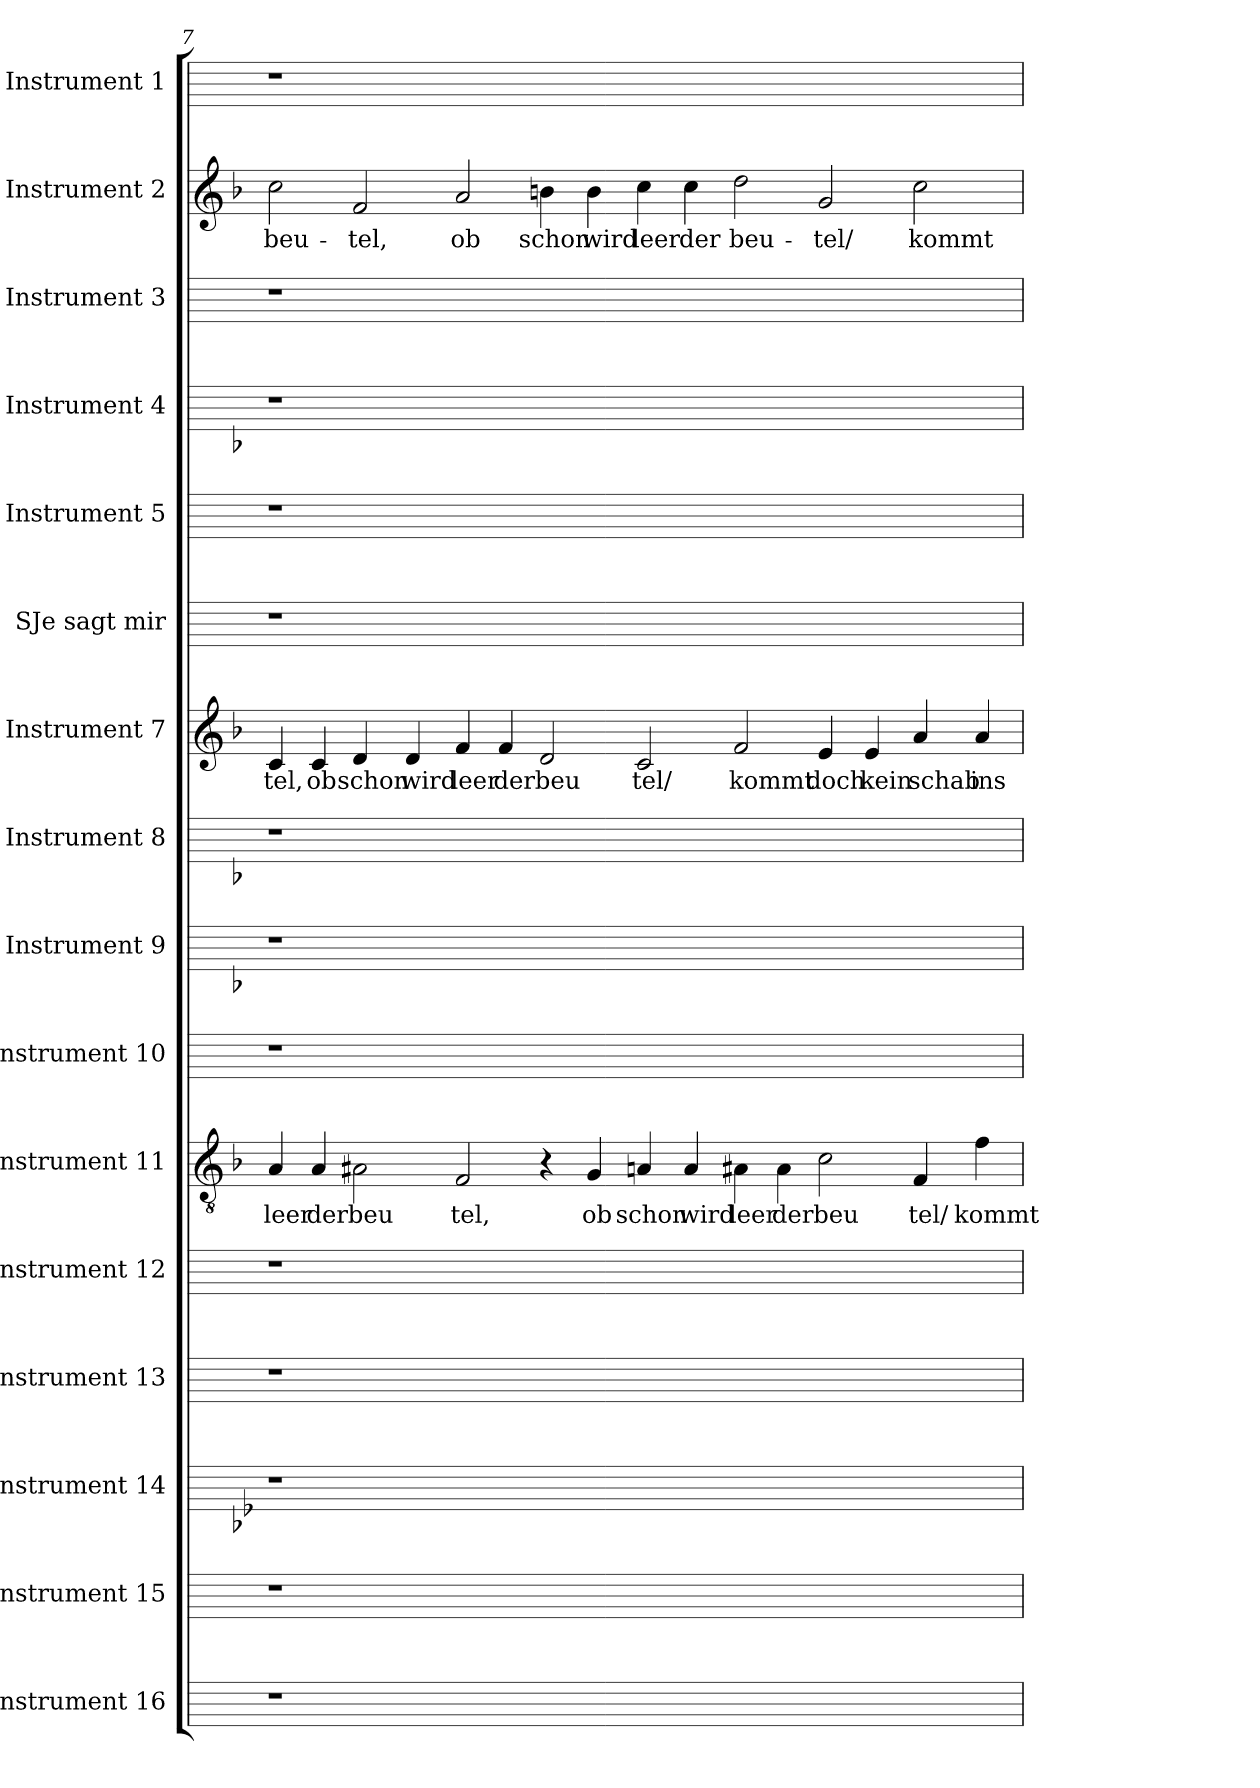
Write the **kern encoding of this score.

**kern	**kern	**kern	**kern	**kern	**kern	**text	**kern	**kern	**kern	**kern	**text	**kern	**kern	**kern	**kern	**kern	**text	**kern
*part16	*part15	*part14	*part13	*part12	*part11	*part11	*part10	*part9	*part8	*part7	*part7	*part6	*part5	*part4	*part3	*part2	*part2	*part1
*staff16	*staff15	*staff14	*staff13	*staff12	*staff11	*staff11	*staff10	*staff9	*staff8	*staff7	*staff7	*staff6	*staff5	*staff4	*staff3	*staff2	*staff2	*staff1
*I"Instrument 16	*I"Instrument 15	*I"Instrument 14	*I"Instrument 13	*I"Instrument 12	*I"Instrument 11	*	*I"Instrument 10	*I"Instrument 9	*I"Instrument 8	*I"Instrument 7	*	*I"SJe sagt mir	*I"Instrument 5	*I"Instrument 4	*I"Instrument 3	*I"Instrument 2	*	*I"Instrument 1
!!LO:LB:g=z
*	*	*	*	*	*clefGv2	*	*	*	*	*clefG2	*	*	*	*	*	*clefG2	*	*
*ITrd1c2	*ITrd1c2	*	*ITrd1c2	*ITrd1c2	*ITrd1c2	*	*ITrd1c2	*ITrd-3c-5	*ITrd-3c-5	*ITrd1c2	*	*ITrd1c2	*ITrd1c2	*ITrd-3c-5	*ITrd1c2	*ITrd1c2	*	*ITrd-3c-5
*	*	*k[b-e-]	*	*	*k[b-e-a-]	*	*	*k[b-e-]	*k[b-e-]	*k[b-e-a-]	*	*	*	*k[b-e-]	*	*k[b-e-a-]	*	*
*	*	*B-:	*	*	*E-:	*	*	*B-:	*B-:	*E-:	*	*	*	*B-:	*	*E-:	*	*
=7	=7	=7	=7	=7	=7	=7	=7	=7	=7	=7	=7	=7	=7	=7	=7	=7	=7	=7
!	!	!	!	!	!	!LO:LY:b:cj	!	!	!	!	!LO:LY:b:cj	!	!	!	!	!	!LO:LY:b:cj	!
1r	1r	1r	1r	1r	4G/	leer	1r	1r	1r	4B-/	tel,	1r	1r	1r	1r	2b-\	beu-	1r
!	!	!	!	!	!	!LO:LY:b:cj	!	!	!	!	!LO:LY:b:cj	!	!	!	!	!	!	!
.	.	.	.	.	4G/	der	.	.	.	4B-/	ob	.	.	.	.	.	.	.
!	!	!	!	!	!	!LO:LY:b:cj	!	!	!	!	!LO:LY:b:cj	!	!	!	!	!	!LO:LY:b:cj	!
.	.	.	.	.	2G#\	beu	.	.	.	4c/	schon	.	.	.	.	2e-/	-tel,	.
!	!	!	!	!	!	!	!	!	!	!	!LO:LY:b:cj	!	!	!	!	!	!	!
.	.	.	.	.	.	.	.	.	.	4c/	wird	.	.	.	.	.	.	.
!	!	!	!	!	!	!LO:LY:b:cj	!	!	!	!	!LO:LY:b:cj	!	!	!	!	!	!LO:LY:b:cj	!
0.ryy	0.ryy	0.ryy	0.ryy	0.ryy	2E-/	tel,	0.ryy	0.ryy	0.ryy	4e-/	leer	0.ryy	0.ryy	0.ryy	0.ryy	2g/	ob	0.ryy
!	!	!	!	!	!	!	!	!	!	!	!LO:LY:b:cj	!	!	!	!	!	!	!
.	.	.	.	.	.	.	.	.	.	4e-/	der	.	.	.	.	.	.	.
!	!	!	!	!	!	!	!	!	!	!	!LO:LY:b:cj	!	!	!	!	!	!LO:LY:b:cj	!
.	.	.	.	.	4r	.	.	.	.	2c/	beu	.	.	.	.	4an\	schon	.
!	!	!	!	!	!	!LO:LY:b:cj	!	!	!	!	!	!	!	!	!	!	!LO:LY:b:cj	!
.	.	.	.	.	4F/	ob	.	.	.	.	.	.	.	.	.	4a\	wird	.
!	!	!	!	!	!	!LO:LY:b:cj	!	!	!	!	!LO:LY:b:cj	!	!	!	!	!	!LO:LY:b:cj	!
.	.	.	.	.	4G/	schon	.	.	.	2B-/	tel/	.	.	.	.	4b-\	leer	.
!	!	!	!	!	!	!LO:LY:b:cj	!	!	!	!	!	!	!	!	!	!	!LO:LY:b:cj	!
.	.	.	.	.	4G/	wird	.	.	.	.	.	.	.	.	.	4b-\	der	.
!	!	!	!	!	!	!LO:LY:b:cj	!	!	!	!	!LO:LY:b:cj	!	!	!	!	!	!LO:LY:b:cj	!
.	.	.	.	.	4G#\	leer	.	.	.	2e-/	kommt	.	.	.	.	2cc\	beu-	.
!	!	!	!	!	!	!LO:LY:b:cj	!	!	!	!	!	!	!	!	!	!	!	!
.	.	.	.	.	4G#\	der	.	.	.	.	.	.	.	.	.	.	.	.
!	!	!	!	!	!	!LO:LY:b:cj	!	!	!	!	!LO:LY:b:cj	!	!	!	!	!	!LO:LY:b:cj	!
.	.	.	.	.	2B-\	beu	.	.	.	4d/	doch	.	.	.	.	2f/	-tel/	.
!	!	!	!	!	!	!	!	!	!	!	!LO:LY:b:cj	!	!	!	!	!	!	!
.	.	.	.	.	.	.	.	.	.	4d/	kein	.	.	.	.	.	.	.
!	!	!	!	!	!	!LO:LY:b:cj	!	!	!	!	!LO:LY:b:cj	!	!	!	!	!	!LO:LY:b:cj	!
.	.	.	.	.	4E-/	tel/	.	.	.	4g/	schab	.	.	.	.	2b-\	kommt	.
!	!	!	!	!	!	!LO:LY:b:cj	!	!	!	!	!LO:LY:b:cj	!	!	!	!	!	!	!
.	.	.	.	.	4e-\	kommt	.	.	.	4g/	ins	.	.	.	.	.	.	.
=	=	=	=	=	=	=	=	=	=	=	=	=	=	=	=	=	=	=
*-	*-	*-	*-	*-	*-	*-	*-	*-	*-	*-	*-	*-	*-	*-	*-	*-	*-	*-
